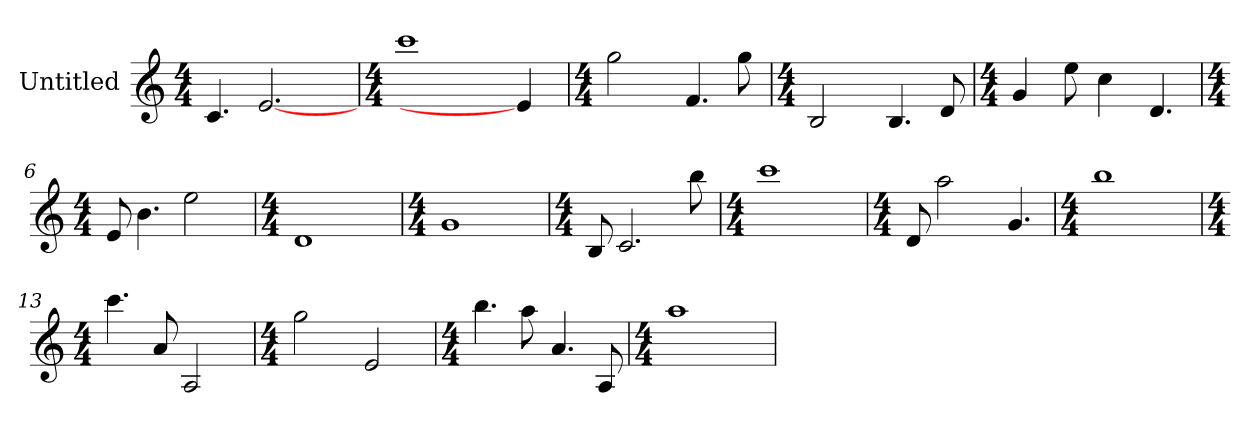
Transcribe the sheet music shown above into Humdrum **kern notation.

**kern
*part1
*staff1
*I"Untitled
*k[]
*C:
*M4/4
=1
!LO:N:vis=4.
4c
[2.e
=2
*k[]
*C:
*M4/4
1ccc
4e]
=3
*k[]
*C:
*M4/4
2gg
!LO:N:vis=4.
4f
8gg
=4
*k[]
*C:
*M4/4
2B
!LO:N:vis=4.
4B
8d
=5
*k[]
*C:
*M4/4
4g
8ee
4cc
!LO:N:vis=4.
4d
=6
*k[]
*C:
*M4/4
8e
!LO:N:vis=4.
4b
2ee
=7
*k[]
*C:
*M4/4
1d
=8
*k[]
*C:
*M4/4
1g
=9
*k[]
*C:
*M4/4
8B
!LO:N:vis=2.
2c
8bb
=10
*k[]
*C:
*M4/4
1ccc
=11
*k[]
*C:
*M4/4
8d
2aa
!LO:N:vis=4.
4g
=12
*k[]
*C:
*M4/4
1bb
=13
*k[]
*C:
*M4/4
!LO:N:vis=4.
4ccc
8a
2A
=14
*k[]
*C:
*M4/4
2gg
2e
=15
*k[]
*C:
*M4/4
!LO:N:vis=4.
4bb
8aa
!LO:N:vis=4.
4a
8A
=16
*k[]
*C:
*M4/4
1aa
=
*-
